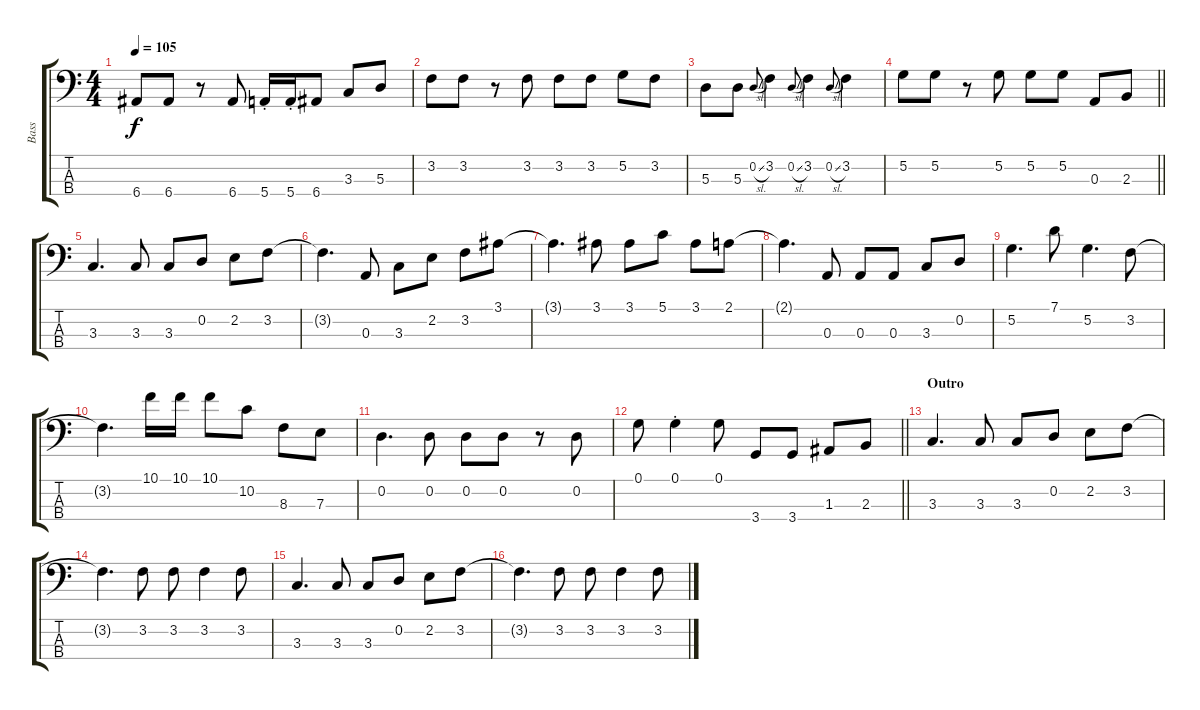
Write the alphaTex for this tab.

\track ("Bass" "Bass") {instrument electricbasspick}
\staff {score tabs}
\tuning (G2 D2 A1 E1) {hide}
\ts (4 4)
\tempo 105
\clef f4
\ks c
6.4.8{dy f} 6.4.8 r.8 6.4.8 5.4{st}.16 5.4{st}.16 6.4.8 3.3.8 5.3.8 |
3.2.8 3.2.8 r.8 3.2.8 3.2.8 3.2.8 5.2.8 3.2.8 |
5.3.8 5.3.8 0.2{sl}.8{gr onbeat} 3.2.4 0.2{sl}.8{gr onbeat} 3.2.4 0.2{sl}.8{gr onbeat} 3.2.4 |
\barLineRight lightlight
5.2.8 5.2.8 r.8 5.2.8 5.2.8 5.2.8 0.3.8 2.3.8 |
3.3.4{d} 3.3.8 3.3.8 0.2.8 2.2.8 3.2.8 |
3.2{t}.4{d} 0.3.8 3.3.8 2.2.8 3.2.8 3.1.8 |
3.1{t}.4{d} 3.1.8 3.1.8 5.1.8 3.1.8 2.1.8 |
2.1{t}.4{d} 0.3.8 0.3.8 0.3.8 3.3.8 0.2.8 |
5.2.4{d} 7.1.8 5.2.4{d} 3.2.8 |
3.2{t}.4{d} 10.1.16 10.1.16 10.1.8 10.2.8 8.3.8 7.3.8 |
0.2.4{d} 0.2.8 0.2.8 0.2.8 r.8 0.2.8 |
\barLineRight lightlight
0.1.8 0.1{st}.4 0.1.8 3.4.8 3.4.8 1.3.8 2.3.8 |
\section ("" "Outro")
3.3.4{d} 3.3.8 3.3.8 0.2.8 2.2.8 3.2.8 |
3.2{t}.4{d} 3.2.8 3.2.8 3.2.4 3.2.8 |
3.3.4{d} 3.3.8 3.3.8 0.2.8 2.2.8 3.2.8 |
3.2{t}.4{d} 3.2.8 3.2.8 3.2.4 3.2.8
